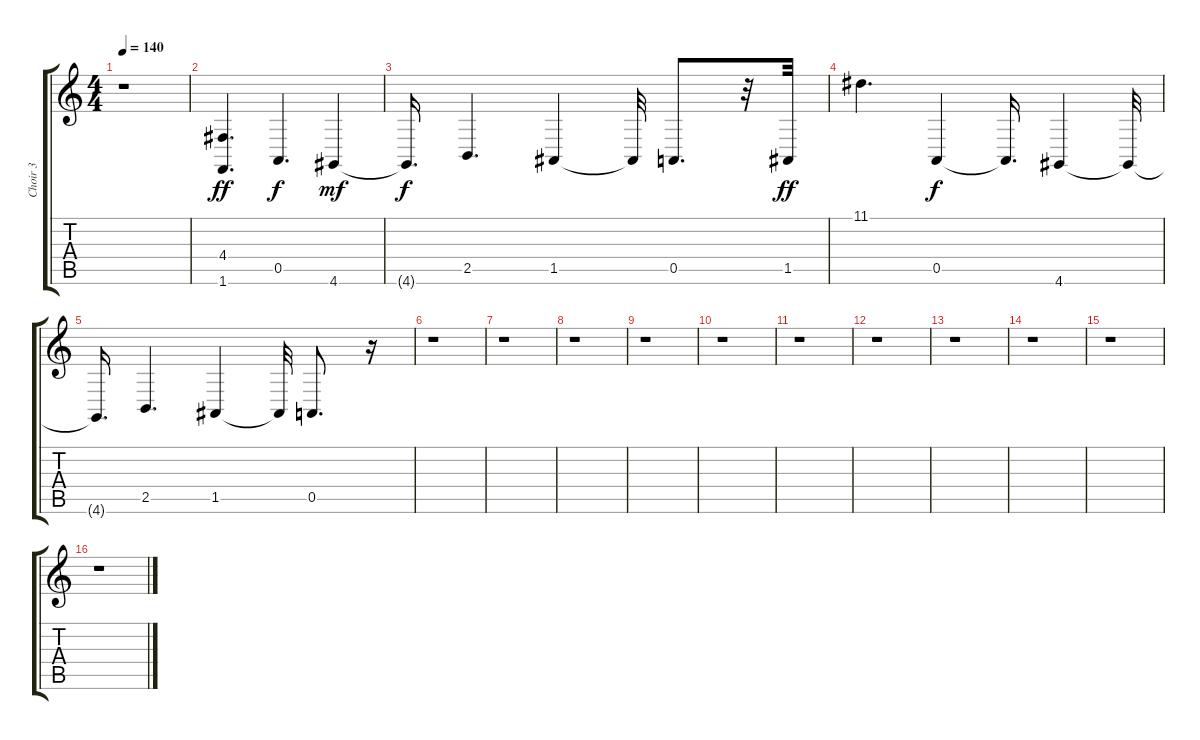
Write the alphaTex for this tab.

\track ("Choir 3" "Choir 3") {instrument voiceoohs}
\staff {score tabs}
\tuning (E4 B3 G3 D3 A2 E2) {hide}
\ts (4 4)
\tempo 140
\clef g2
\ks c
r.1{dy ff instrument voiceoohs} |
(4.4 1.6).4{d} 0.5.4{d dy f} 4.6.4{dy mf} |
4.6{t}.16{d dy f} 2.5.4{d} 1.5.4 1.5{t}.32 0.5.8{d} r.32 1.5.32{dy ff} |
11.1.4{d} 0.5.4{dy f} 0.5{t}.16{d} 4.6.4 4.6{t}.32 |
4.6{t}.16{d} 2.5.4{d} 1.5.4 1.5{t}.32 0.5.8{d} r.16 |
r.1 |
r.1 |
r.1 |
r.1 |
r.1 |
r.1 |
r.1 |
r.1 |
r.1 |
r.1 |
r.1
